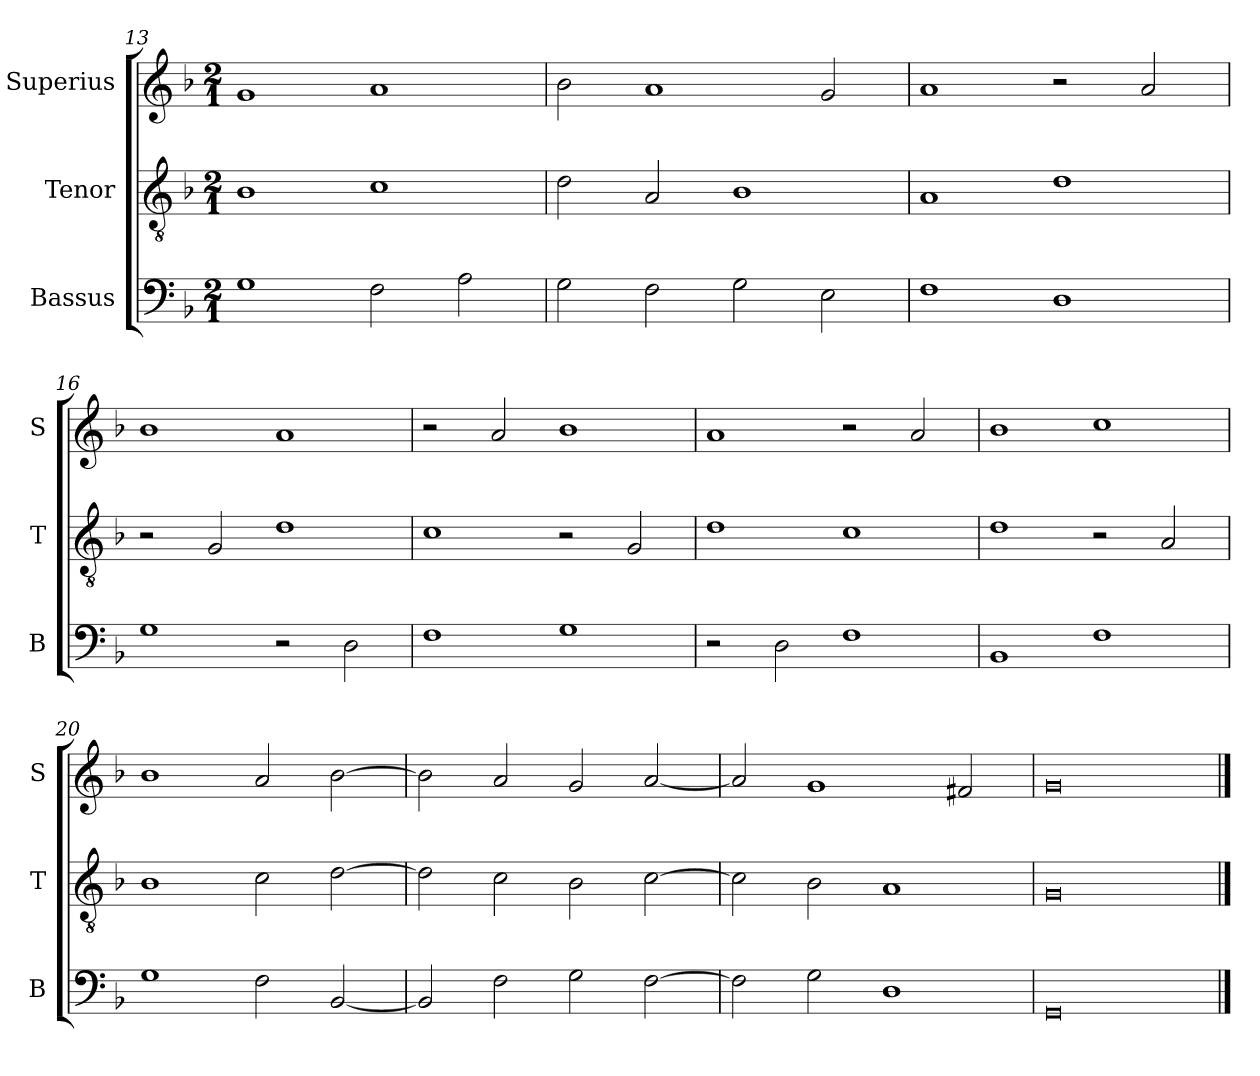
**kern	**kern	**kern
*part3	*part2	*part1
*staff3	*staff2	*staff1
*I"Bassus	*I"Tenor	*I"Superius
*I'B	*I'T	*I'S
*clefF4	*clefGv2	*clefG2
*k[b-]	*k[b-]	*k[b-]
*M2/1	*M2/1	*M2/1
=13	=13	=13
1G	1B-	1g
2F\	1c	1a
2A\	.	.
=14	=14	=14
2G\	2d\	2b-\
2F\	2A/	1a
2G\	1B-	.
2E\	.	2g/
=15	=15	=15
1F	1A	1a
1D	1d	2r
.	.	2a/
=16	=16	=16
1G	2r	1b-
.	2G/	.
2r	1d	1a
2D\	.	.
=17	=17	=17
1F	1c	2r
.	.	2a/
1G	2r	1b-
.	2G/	.
=18	=18	=18
2r	1d	1a
2D\	.	.
1F	1c	2r
.	.	2a/
=19	=19	=19
1BB-	1d	1b-
1F	2r	1cc
.	2A/	.
=20	=20	=20
1G	1B-	1b-
2F\	2c\	2a/
[2BB-/	[2d\	[2b-\
=21	=21	=21
2BB-/]	2d\]	2b-\]
2F\	2c\	2a/
2G\	2B-\	2g/
[2F\	[2c\	[2a/
=22	=22	=22
2F\]	2c\]	2a/]
2G\	2B-\	1g
1D	1A	.
.	.	2f#X/
=23	=23	=23
0GG	0G	0g
==	==	==
*-	*-	*-
